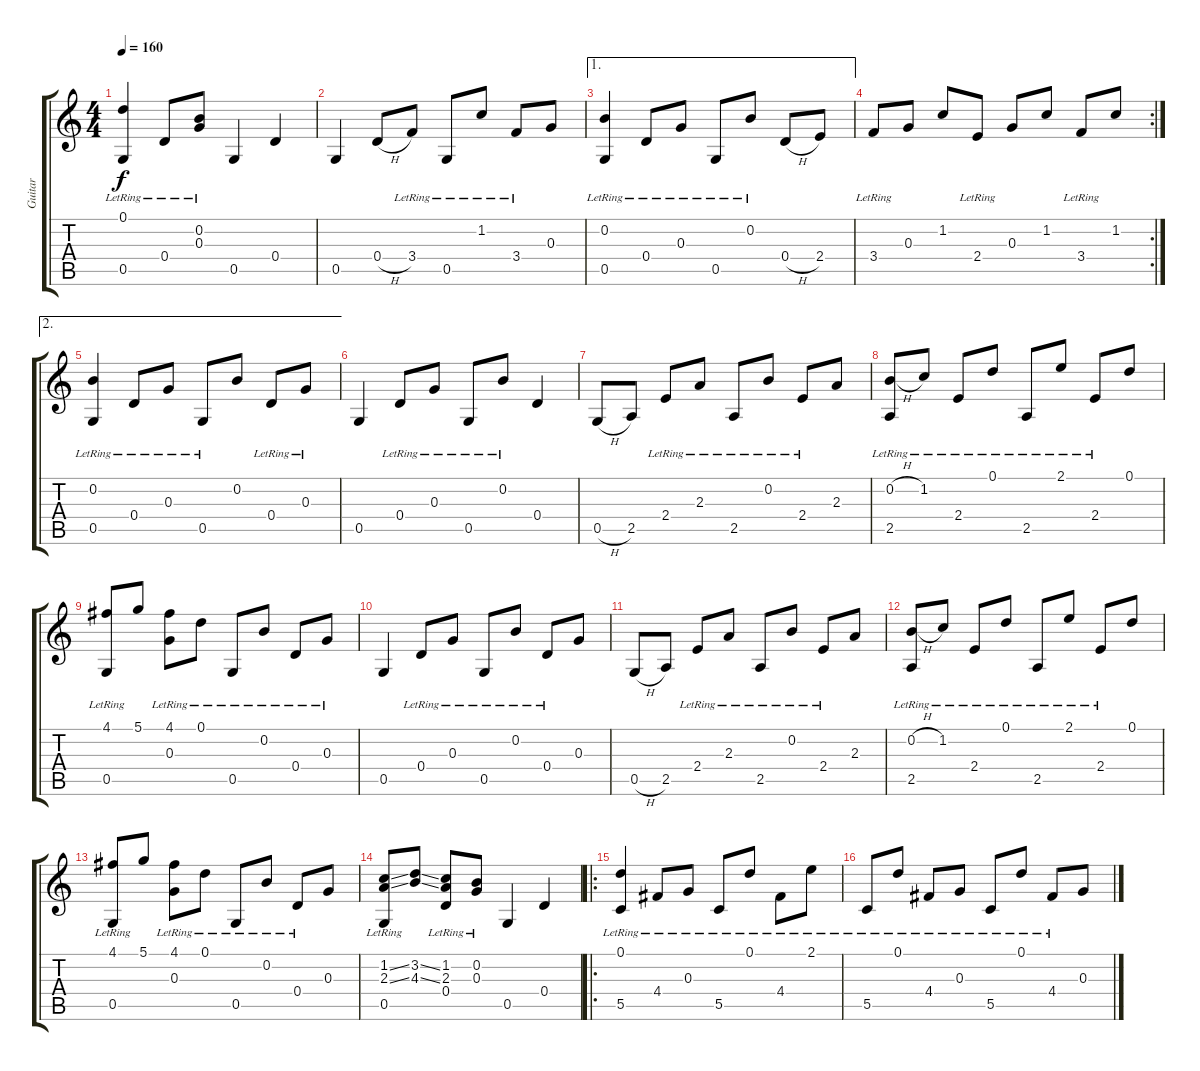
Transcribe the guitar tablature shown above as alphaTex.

\track ("Guitar" "Guitar") {instrument acousticguitarnylon}
\staff {score tabs}
\tuning (D4 B3 G3 D3 G2 D2) {hide}
\ts (4 4)
\tempo 160
\clef g2
\ks c
(0.1{lr} 0.5).4{dy f} 0.4{lr}.8 (0.2{lr} 0.3{lr}).8 0.5.4 0.4.4 |
0.5.4 0.4{h}.8 3.4{lr}.8 0.5{lr}.8 1.2{lr}.8 3.4{lr}.8 0.3.8 |
\ae 1
(0.2{lr} 0.5).4 0.4{lr}.8 0.3{lr}.8 0.5{lr}.8 0.2{lr}.8 0.4{h}.8 2.4.8 |
\rc 2
3.4{lr}.8 0.3.8 1.2.8 2.4{lr}.8 0.3.8 1.2.8 3.4{lr}.8 1.2.8 |
\ae 2
(0.2{lr} 0.5).4 0.4{lr}.8 0.3{lr}.8 0.5{lr}.8 0.2.8 0.4{lr}.8 0.3{lr}.8 |
0.5.4 0.4{lr}.8 0.3{lr}.8 0.5{lr}.8 0.2{lr}.8 0.4.4 |
0.5{h}.8 2.5.8 2.4{lr}.8 2.3{lr}.8 2.5{lr}.8 0.2{lr}.8 2.4{lr}.8 2.3.8 |
(0.2{h} 2.5{lr}).8 1.2{lr}.8 2.4{lr}.8 0.1{lr}.8 2.5{lr}.8 2.1{lr}.8 2.4{lr}.8 0.1.8 |
(4.1 0.5{lr}).8 5.1.8 (4.1 0.3{lr}).8 0.1{lr}.8 0.5{lr}.8 0.2{lr}.8 0.4{lr}.8 0.3{lr}.8 |
0.5.4 0.4{lr}.8 0.3{lr}.8 0.5{lr}.8 0.2{lr}.8 0.4{lr}.8 0.3.8 |
0.5{h}.8 2.5.8 2.4{lr}.8 2.3{lr}.8 2.5{lr}.8 0.2{lr}.8 2.4{lr}.8 2.3.8 |
(0.2{h} 2.5{lr}).8 1.2{lr}.8 2.4{lr}.8 0.1{lr}.8 2.5{lr}.8 2.1{lr}.8 2.4{lr}.8 0.1.8 |
(4.1 0.5{lr}).8 5.1.8 (4.1 0.3{lr}).8 0.1{lr}.8 0.5{lr}.8 0.2{lr}.8 0.4{lr}.8 0.3.8 |
(1.2{ss} 2.3{ss} 0.5{lr}).8 (3.2{ss} 4.3{ss}).8 (1.2 2.3 0.4{lr}).8 (0.2{lr} 0.3{lr}).8 0.5.4 0.4.4 |
\ro
(0.1{lr} 5.5{lr}).4 4.4{lr}.8 0.3{lr}.8 5.5{lr}.8 0.1{lr}.8 4.4{lr}.8 2.1{lr}.8 |
5.5{lr}.8 0.1{lr}.8 4.4{lr}.8 0.3{lr}.8 5.5{lr}.8 0.1{lr}.8 4.4{lr}.8 0.3.8
